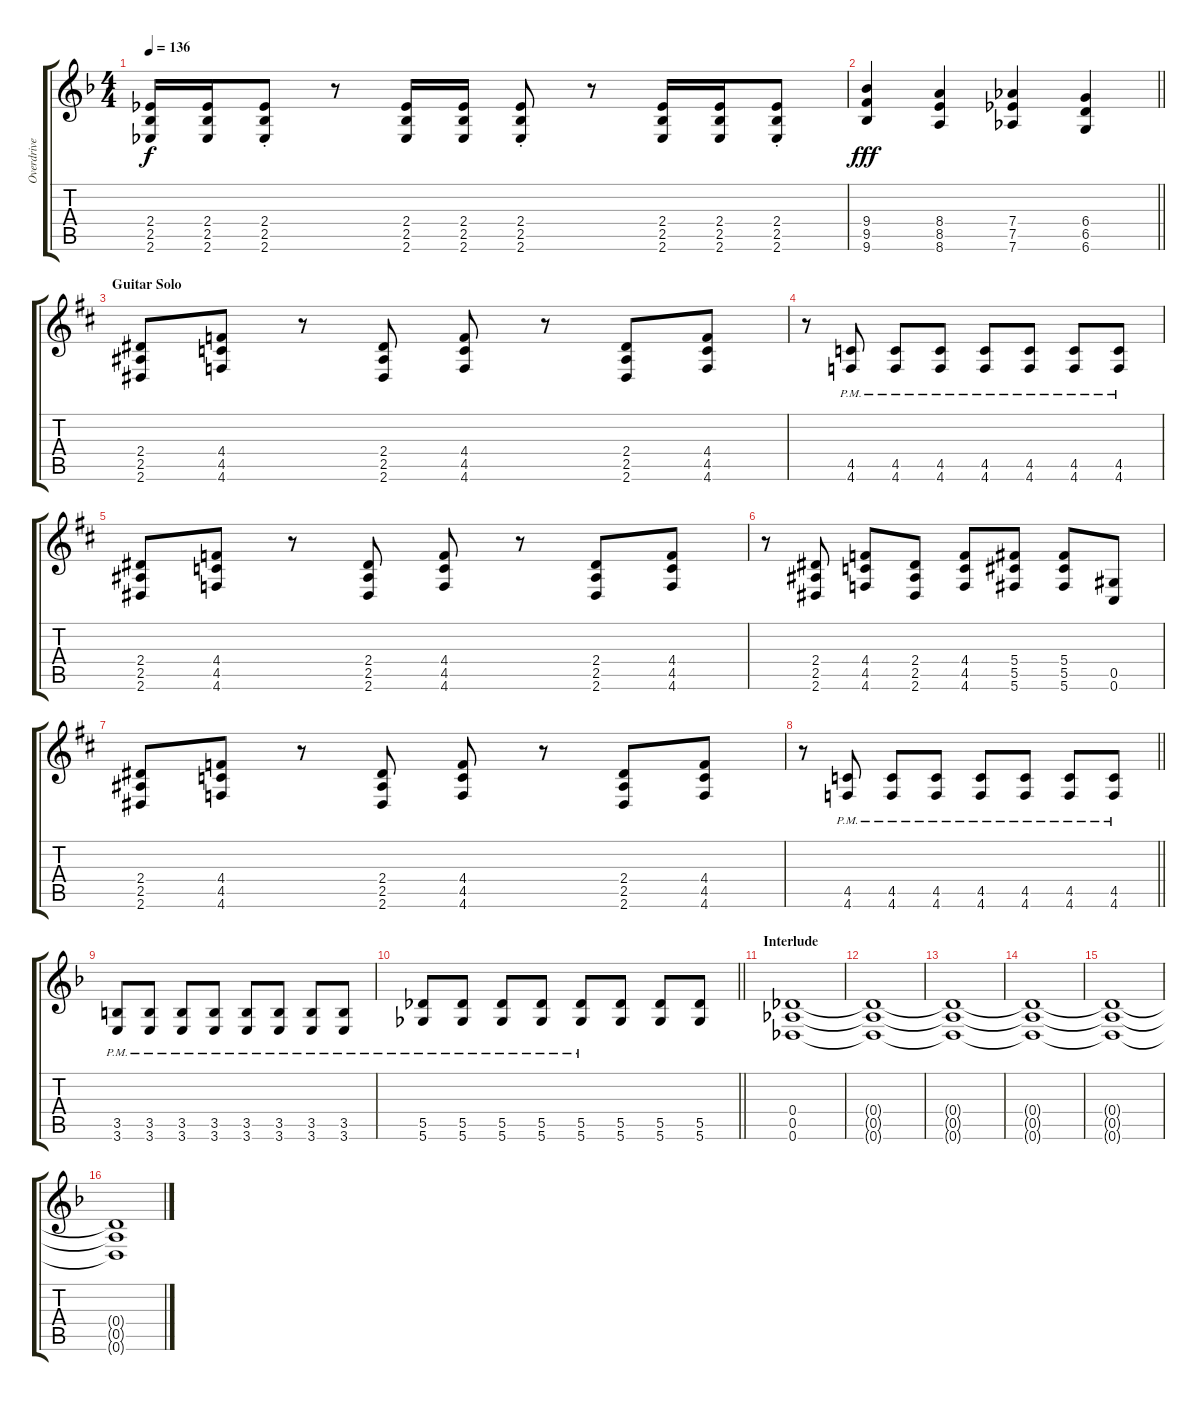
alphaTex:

\track ("Overdrive" "Overdrive") {instrument overdrivenguitar}
\staff {score tabs}
\tuning (Eb4 Bb3 Gb3 Db3 Ab2 Db2) {hide}
\ts (4 4)
\tempo 136
\clef g2
\ks f
(2.4 2.5 2.6).16{dy f} (2.4 2.5 2.6).16 (2.4{st} 2.5{st} 2.6{st}).8 r.8 (2.4 2.5 2.6).16 (2.4 2.5 2.6).16 (2.4{st} 2.5{st} 2.6{st}).8 r.8 (2.4 2.5 2.6).16 (2.4 2.5 2.6).16 (2.4{st} 2.5{st} 2.6{st}).8 |
\barLineRight lightlight
(9.4 9.5 9.6).4{dy fff} (8.4 8.5 8.6).4 (7.4 7.5 7.6).4 (6.4 6.5 6.6).4 |
\section ("" "Guitar Solo")
\ks d
(2.4 2.5 2.6).8 (4.4 4.5 4.6).8 r.8 (2.4 2.5 2.6).8 (4.4 4.5 4.6).8 r.8 (2.4 2.5 2.6).8 (4.4 4.5 4.6).8 |
r.8 (4.5{pm} 4.6{pm}).8 (4.5{pm} 4.6{pm}).8 (4.5{pm} 4.6{pm}).8 (4.5{pm} 4.6{pm}).8 (4.5{pm} 4.6{pm}).8 (4.5{pm} 4.6{pm}).8 (4.5{pm} 4.6{pm}).8 |
(2.4 2.5 2.6).8 (4.4 4.5 4.6).8 r.8 (2.4 2.5 2.6).8 (4.4 4.5 4.6).8 r.8 (2.4 2.5 2.6).8 (4.4 4.5 4.6).8 |
r.8 (2.4 2.5 2.6).8 (4.4 4.5 4.6).8 (2.4 2.5 2.6).8 (4.4 4.5 4.6).8 (5.4 5.5 5.6).8 (5.4 5.5 5.6).8 (0.5 0.6).8 |
(2.4 2.5 2.6).8 (4.4 4.5 4.6).8 r.8 (2.4 2.5 2.6).8 (4.4 4.5 4.6).8 r.8 (2.4 2.5 2.6).8 (4.4 4.5 4.6).8 |
\barLineRight lightlight
r.8 (4.5{pm} 4.6{pm}).8 (4.5{pm} 4.6{pm}).8 (4.5{pm} 4.6{pm}).8 (4.5{pm} 4.6{pm}).8 (4.5{pm} 4.6{pm}).8 (4.5{pm} 4.6{pm}).8 (4.5{pm} 4.6{pm}).8 |
\ks f
(3.5{pm} 3.6{pm}).8 (3.5{pm} 3.6{pm}).8 (3.5{pm} 3.6{pm}).8 (3.5{pm} 3.6{pm}).8 (3.5{pm} 3.6{pm}).8 (3.5{pm} 3.6{pm}).8 (3.5{pm} 3.6{pm}).8 (3.5{pm} 3.6{pm}).8 |
\barLineRight lightlight
(5.5{pm} 5.6{pm}).8 (5.5{pm} 5.6{pm}).8 (5.5{pm} 5.6{pm}).8 (5.5{pm} 5.6{pm}).8 (5.5{pm} 5.6{pm}).8 (5.5 5.6).8 (5.5 5.6).8 (5.5 5.6).8 |
\section ("" "Interlude")
(0.4 0.5 0.6).1 |
(0.4{t} 0.5{t} 0.6{t}).1 |
(0.4{t} 0.5{t} 0.6{t}).1 |
(0.4{t} 0.5{t} 0.6{t}).1 |
(0.4{t} 0.5{t} 0.6{t}).1 |
(0.4{t} 0.5{t} 0.6{t}).1
